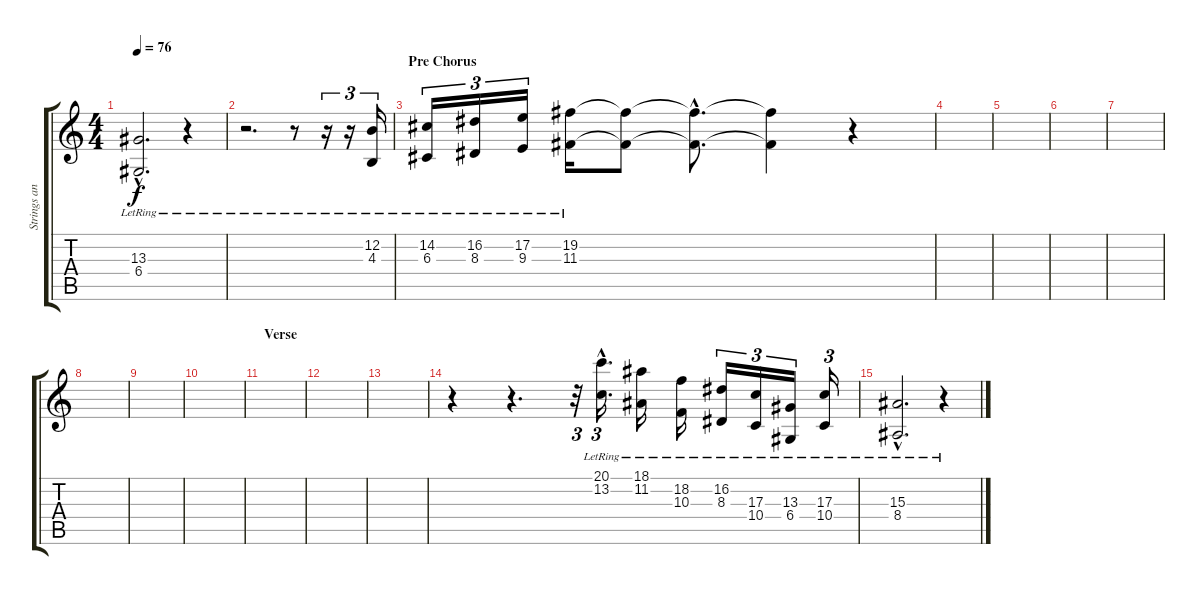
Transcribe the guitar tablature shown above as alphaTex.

\track ("Strings and Shamisen" "Strings an") {instrument stringensemble1}
\staff {score tabs}
\tuning (E4 B3 G3 D3 A2 E2) {hide}
\ts (4 4)
\tempo 76
\clef g2
\ks c
(13.3{hac lr} 6.4{hac lr}).2{d dy f} r.4 |
r.2{d} r.8 r.16{tu (3 2)} r.16{tu (3 2)} (12.2{lr} 4.3{lr}).16{tu (3 2)} |
\section ("" "Pre Chorus")
(14.2{lr} 6.3{lr}).16{tu (3 2)} (16.2{lr} 8.3{lr}).16{tu (3 2)} (17.2{lr} 9.3{lr}).16{tu (3 2)} (19.2{lr} 11.3{lr}).16 (19.2{t} 11.3{t}).8 (19.2{hac t} 11.3{hac t}).8{d} (19.2{t} 11.3{t}).4 r.4 |
|
|
|
|
|
|
|
\section ("" "Verse")
|
|
|
r.4 r.4{d} r.32{tu (3 2)} (20.1{hac lr} 13.2{hac lr}).16{d tu (3 2)} (18.1{lr} 11.2{lr}).16 (18.2{lr} 10.3).16 (16.2{lr} 8.3).16{tu (3 2)} (17.3{lr} 10.4{lr}).16{tu (3 2)} (13.3{lr} 6.4{lr}).16{tu (3 2)} (17.3{lr} 10.4{lr}).16{tu (3 2)} |
(15.3{hac lr} 8.4{hac lr}).2{d} r.4
